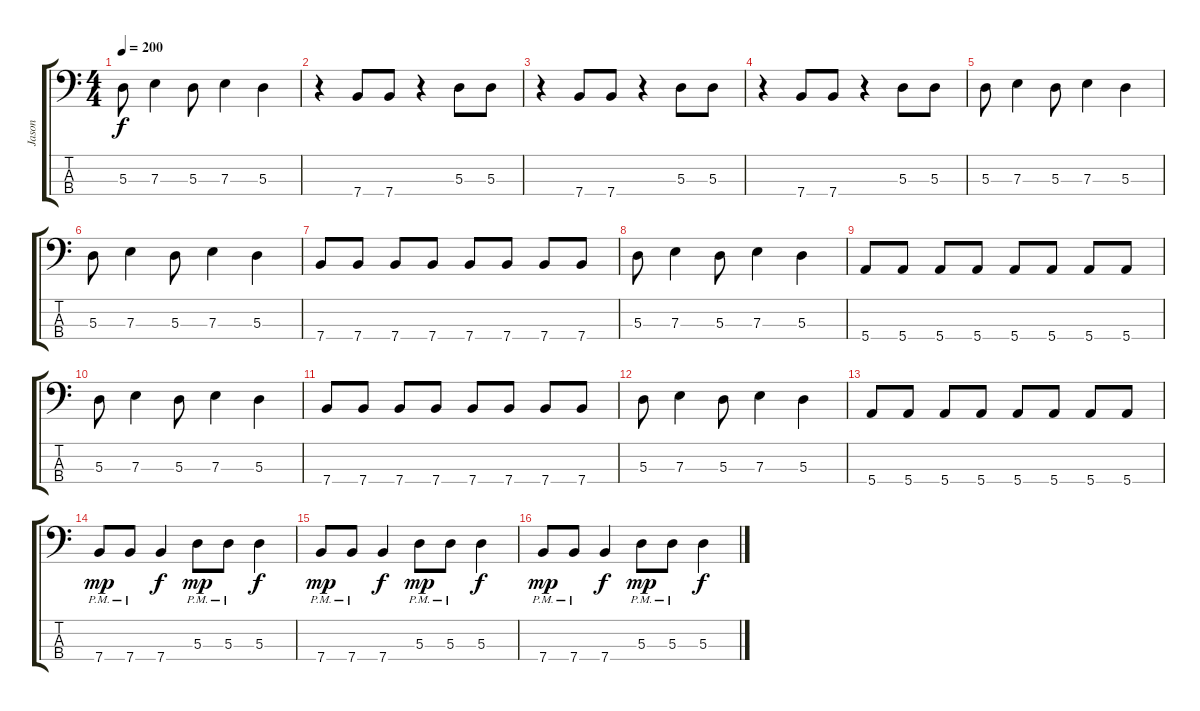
\track ("Jason" "Jason") {instrument electricbasspick}
\staff {score tabs}
\tuning (G2 D2 A1 E1) {hide}
\ts (4 4)
\tempo 200
\clef f4
\ks c
5.3.8{dy f} 7.3.4 5.3.8 7.3.4 5.3.4 |
r.4 7.4.8 7.4.8 r.4 5.3.8 5.3.8 |
r.4 7.4.8 7.4.8 r.4 5.3.8 5.3.8 |
r.4 7.4.8 7.4.8 r.4 5.3.8 5.3.8 |
5.3.8 7.3.4 5.3.8 7.3.4 5.3.4 |
5.3.8 7.3.4 5.3.8 7.3.4 5.3.4 |
7.4.8 7.4.8 7.4.8 7.4.8 7.4.8 7.4.8 7.4.8 7.4.8 |
5.3.8 7.3.4 5.3.8 7.3.4 5.3.4 |
5.4.8 5.4.8 5.4.8 5.4.8 5.4.8 5.4.8 5.4.8 5.4.8 |
5.3.8 7.3.4 5.3.8 7.3.4 5.3.4 |
7.4.8 7.4.8 7.4.8 7.4.8 7.4.8 7.4.8 7.4.8 7.4.8 |
5.3.8 7.3.4 5.3.8 7.3.4 5.3.4 |
5.4.8 5.4.8 5.4.8 5.4.8 5.4.8 5.4.8 5.4.8 5.4.8 |
7.4{pm}.8{dy mp} 7.4{pm}.8 7.4.4{dy f} 5.3{pm}.8{dy mp} 5.3{pm}.8 5.3.4{dy f} |
7.4{pm}.8{dy mp} 7.4{pm}.8 7.4.4{dy f} 5.3{pm}.8{dy mp} 5.3{pm}.8 5.3.4{dy f} |
7.4{pm}.8{dy mp} 7.4{pm}.8 7.4.4{dy f} 5.3{pm}.8{dy mp} 5.3{pm}.8 5.3.4{dy f}
